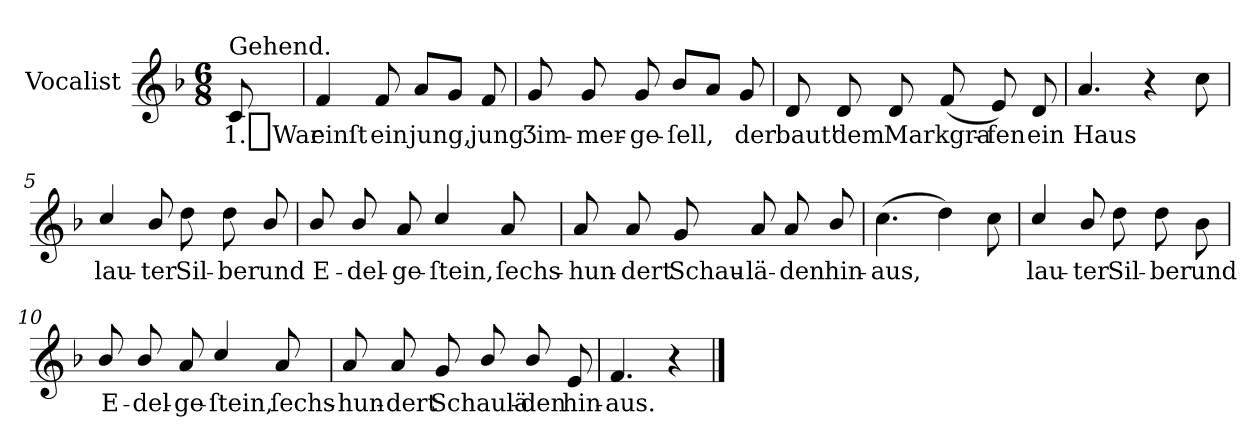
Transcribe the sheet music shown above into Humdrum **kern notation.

**kern	**text
*part1	*part1
*staff1	*staff1
*I"Vocalist	*
*k[b-]	*
*F:	*
*M6/8	*
=	=
!LO:TX:a:t=Gehend.	!
8c	1._War
=1	=1
4f	einſt
8f	ein
8aL	jung,
8gJ	.
8f	jung
=2	=2
8g	Ʒim-
8g	-mer-
8g	-ge-
8b-L	-ſell,
8aJ	.
8g	der
=3	=3
8d	baut'
8d	dem
8d	Markgra-
(>8f	.
8e)	-fen
8d	ein
=4	=4
4.a	Haus
4r	.
8cc	.
=5	=5
4cc/	lau-
8b-/	-ter
8dd	Sil-
8dd	-ber
8b-/	und
=6	=6
8b-/	E-
8b-/	-del-
8a	-ge-
4cc/	-ſtein,
8a	ſechs-
=7	=7
8a	-hun-
8a	-dert
8g	Schau-
8a	-lä-
8a	-den
8b-/	hin-
=8	=8
(4.cc	-aus,
4dd)	.
8cc	.
=9	=9
4cc/	lau-
8b-/	-ter
8dd	Sil-
8dd	-ber
8b-	und
=10	=10
8b-/	E-
8b-/	-del-
8a	-ge-
4cc/	-ſtein,
8a	ſechs-
=11	=11
8a	-hun-
8a	-dert
8g	Schaulä-
8b-/	.
8b-/	-den
8e	hin-
=12	=12
4.f	-aus.
4r	.
==	==
*-	*-
